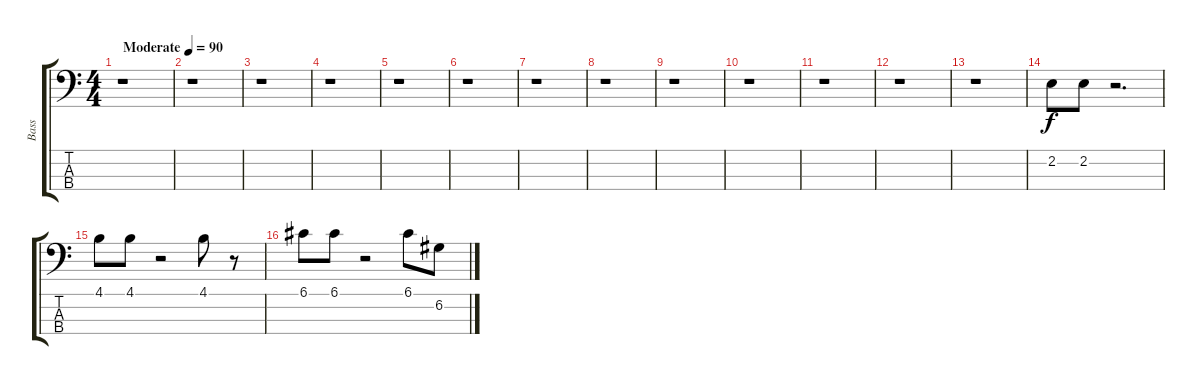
\track ("Bass" "Bass") {instrument electricbassfinger}
\staff {score tabs}
\tuning (G2 D2 A1 E1) {hide}
\ts (4 4)
\tempo (90 "Moderate")
\clef f4
\ks c
r.1{dy f instrument electricbassfinger} |
r.1 |
r.1 |
r.1 |
r.1 |
r.1 |
r.1 |
r.1 |
r.1 |
r.1 |
r.1 |
r.1 |
r.1 |
2.2.8 2.2.8 r.2{d} |
4.1.8 4.1.8 r.2 4.1.8 r.8 |
6.1.8 6.1.8 r.2 6.1.8 6.2.8
